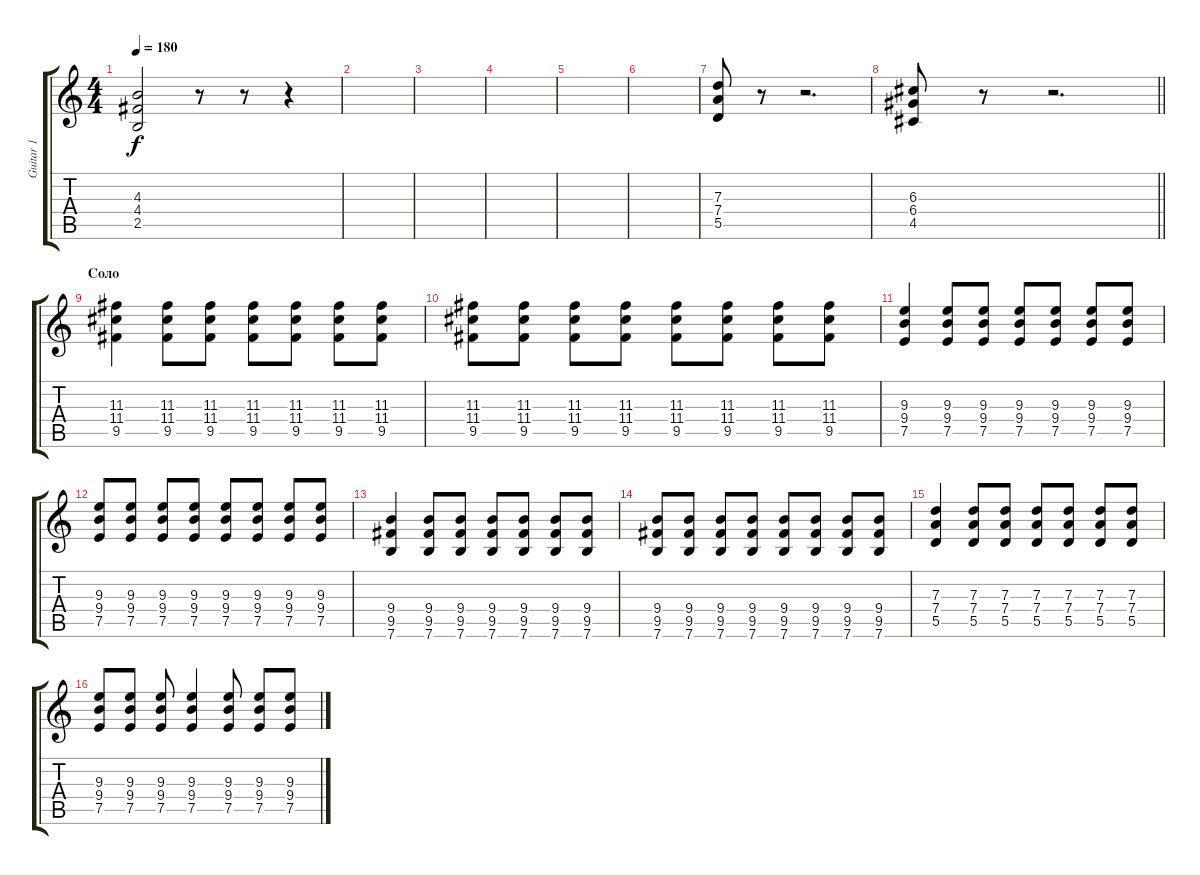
\track ("Guitar 1" "Guitar 1") {instrument overdrivenguitar}
\staff {score tabs}
\tuning (E4 B3 G3 D3 A2 E2) {hide}
\ts (4 4)
\tempo 180
\clef g2
\ks c
(4.3{t} 4.4{t} 2.5{t}).2{dy f} r.8 r.8 r.4 |
|
|
|
|
|
(7.3 7.4 5.5).8 r.8 r.2{d} |
\barLineRight lightlight
(6.3 6.4 4.5).8 r.8 r.2{d} |
\section ("" "Соло")
(11.3 11.4 9.5).4 (11.3 11.4 9.5).8 (11.3 11.4 9.5).8 (11.3 11.4 9.5).8 (11.3 11.4 9.5).8 (11.3 11.4 9.5).8 (11.3 11.4 9.5).8 |
(11.3 11.4 9.5).8 (11.3 11.4 9.5).8 (11.3 11.4 9.5).8 (11.3 11.4 9.5).8 (11.3 11.4 9.5).8 (11.3 11.4 9.5).8 (11.3 11.4 9.5).8 (11.3 11.4 9.5).8 |
(9.3 9.4 7.5).4 (9.3 9.4 7.5).8 (9.3 9.4 7.5).8 (9.3 9.4 7.5).8 (9.3 9.4 7.5).8 (9.3 9.4 7.5).8 (9.3 9.4 7.5).8 |
(9.3 9.4 7.5).8 (9.3 9.4 7.5).8 (9.3 9.4 7.5).8 (9.3 9.4 7.5).8 (9.3 9.4 7.5).8 (9.3 9.4 7.5).8 (9.3 9.4 7.5).8 (9.3 9.4 7.5).8 |
(9.4 9.5 7.6).4 (9.4 9.5 7.6).8 (9.4 9.5 7.6).8 (9.4 9.5 7.6).8 (9.4 9.5 7.6).8 (9.4 9.5 7.6).8 (9.4 9.5 7.6).8 |
(9.4 9.5 7.6).8 (9.4 9.5 7.6).8 (9.4 9.5 7.6).8 (9.4 9.5 7.6).8 (9.4 9.5 7.6).8 (9.4 9.5 7.6).8 (9.4 9.5 7.6).8 (9.4 9.5 7.6).8 |
(7.3 7.4 5.5).4 (7.3 7.4 5.5).8 (7.3 7.4 5.5).8 (7.3 7.4 5.5).8 (7.3 7.4 5.5).8 (7.3 7.4 5.5).8 (7.3 7.4 5.5).8 |
(9.3 9.4 7.5).8 (9.3 9.4 7.5).8 (9.3 9.4 7.5).8 (9.3 9.4 7.5).4 (9.3 9.4 7.5).8 (9.3 9.4 7.5).8 (9.3 9.4 7.5).8
